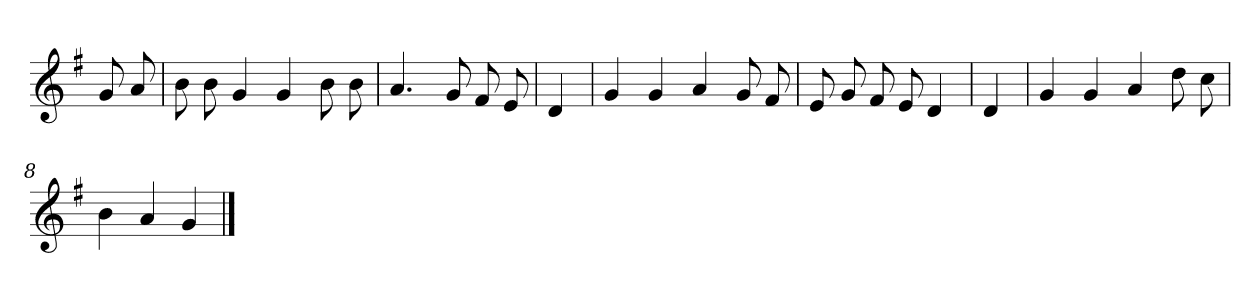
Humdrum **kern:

**kern
*part1
*staff1
*clefG2
*k[f#]
*G:
=
8g
8a
=1
8b
8b
4g
4g
8b
8b
=2
4.a
8g
8f#
8e
=3
4d
=4
4g
4g
4a
8g
8f#
=5
8e
8g
8f#
8e
4d
=6
4d
=7
4g
4g
4a
8dd
8cc
=8
4b
4a
4g
==
*-
